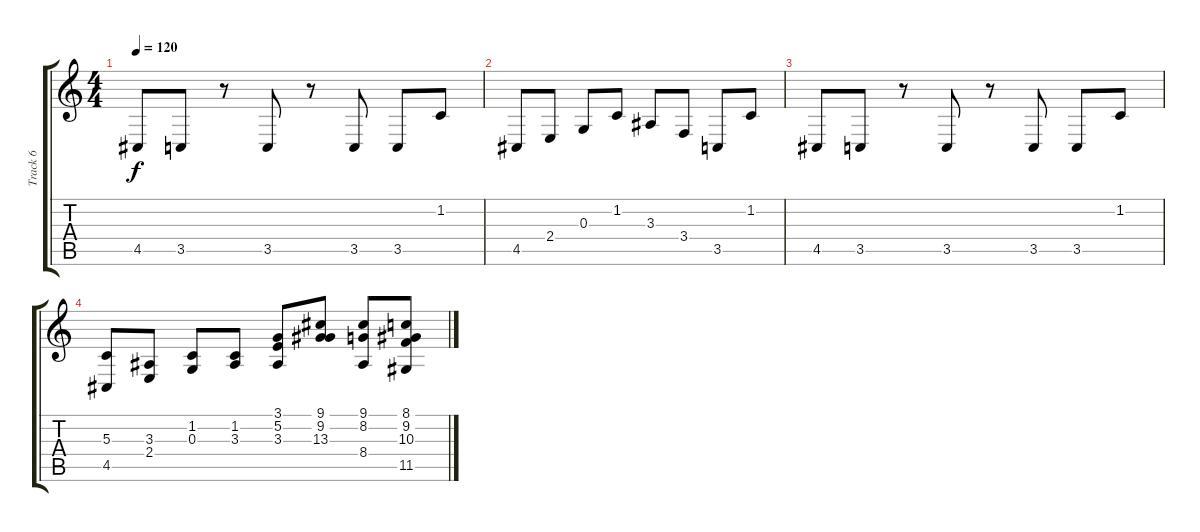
\track ("Track 6" "Track 6") {instrument stringensemble1}
\staff {score tabs}
\tuning (E4 B3 G3 D3 A2 E2) {hide}
\ts (4 4)
\tempo 120
\clef g2
\ks c
4.5.8{dy f} 3.5.8 r.8 3.5.8 r.8 3.5.8 3.5.8 1.2.8 |
4.5.8 2.4.8 0.3.8 1.2.8 3.3.8 3.4.8 3.5.8 1.2.8 |
4.5.8 3.5.8 r.8 3.5.8 r.8 3.5.8 3.5.8 1.2.8 |
(5.3 4.5).8 (3.3 2.4).8 (1.2 0.3).8 (1.2 3.3).8 (3.1 5.2 3.3).8 (9.1 9.2 13.3).8 (9.1 8.2 8.4).8 (8.1 9.2 10.3 11.5).8
